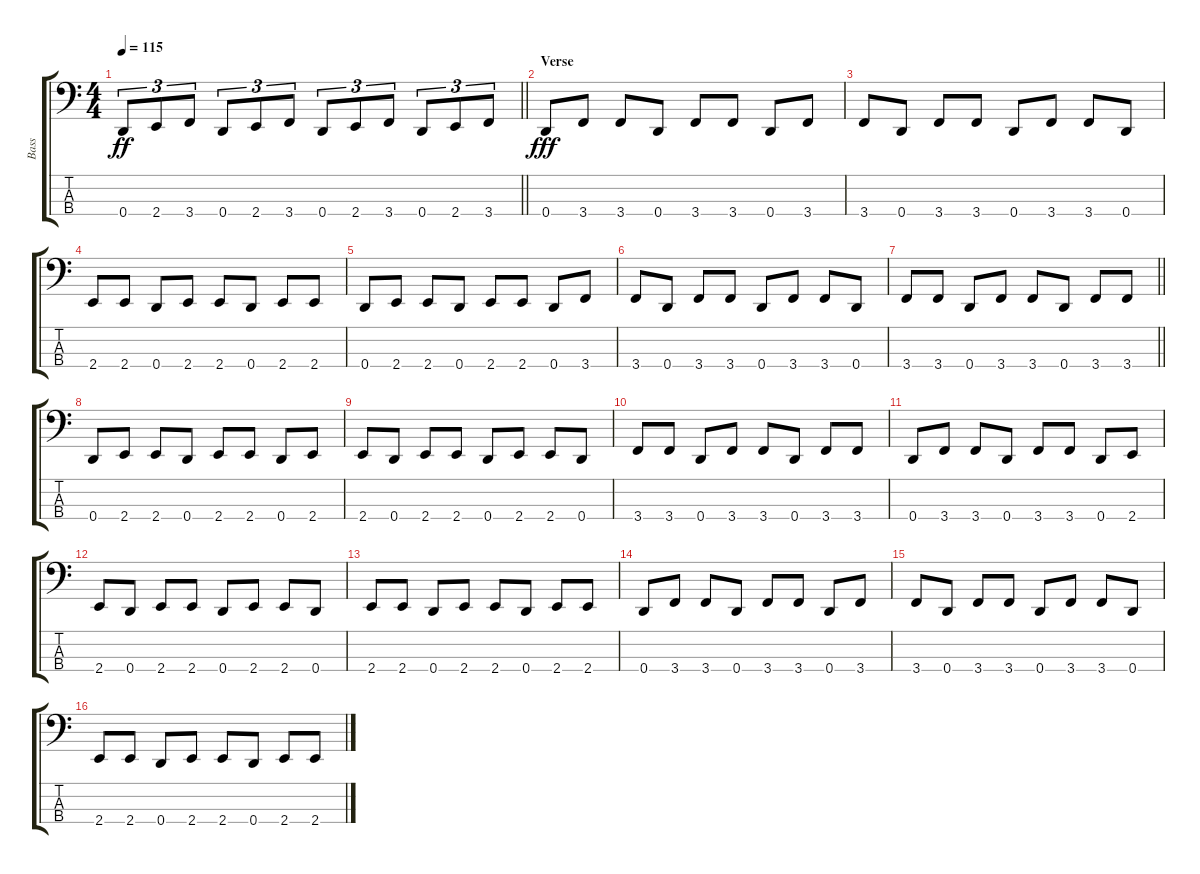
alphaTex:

\track ("Bass" "Bass") {instrument electricbassfinger}
\staff {score tabs}
\tuning (F2 C2 G1 D1) {hide}
\ts (4 4)
\tempo 115
\clef f4
\barLineRight lightlight
\ks c
0.4.8{tu (3 2) dy ff} 2.4.8{tu (3 2)} 3.4.8{tu (3 2)} 0.4.8{tu (3 2)} 2.4.8{tu (3 2)} 3.4.8{tu (3 2)} 0.4.8{tu (3 2)} 2.4.8{tu (3 2)} 3.4.8{tu (3 2)} 0.4.8{tu (3 2)} 2.4.8{tu (3 2)} 3.4.8{tu (3 2)} |
\section ("" "Verse")
0.4.8{dy fff} 3.4.8 3.4.8 0.4.8 3.4.8 3.4.8 0.4.8 3.4.8 |
3.4.8 0.4.8 3.4.8 3.4.8 0.4.8 3.4.8 3.4.8 0.4.8 |
2.4.8 2.4.8 0.4.8 2.4.8 2.4.8 0.4.8 2.4.8 2.4.8 |
0.4.8 2.4.8 2.4.8 0.4.8 2.4.8 2.4.8 0.4.8 3.4.8 |
3.4.8 0.4.8 3.4.8 3.4.8 0.4.8 3.4.8 3.4.8 0.4.8 |
\barLineRight lightlight
3.4.8 3.4.8 0.4.8 3.4.8 3.4.8 0.4.8 3.4.8 3.4.8 |
0.4.8 2.4.8 2.4.8 0.4.8 2.4.8 2.4.8 0.4.8 2.4.8 |
2.4.8 0.4.8 2.4.8 2.4.8 0.4.8 2.4.8 2.4.8 0.4.8 |
3.4.8 3.4.8 0.4.8 3.4.8 3.4.8 0.4.8 3.4.8 3.4.8 |
0.4.8 3.4.8 3.4.8 0.4.8 3.4.8 3.4.8 0.4.8 2.4.8 |
2.4.8 0.4.8 2.4.8 2.4.8 0.4.8 2.4.8 2.4.8 0.4.8 |
2.4.8 2.4.8 0.4.8 2.4.8 2.4.8 0.4.8 2.4.8 2.4.8 |
0.4.8 3.4.8 3.4.8 0.4.8 3.4.8 3.4.8 0.4.8 3.4.8 |
3.4.8 0.4.8 3.4.8 3.4.8 0.4.8 3.4.8 3.4.8 0.4.8 |
2.4.8 2.4.8 0.4.8 2.4.8 2.4.8 0.4.8 2.4.8 2.4.8
